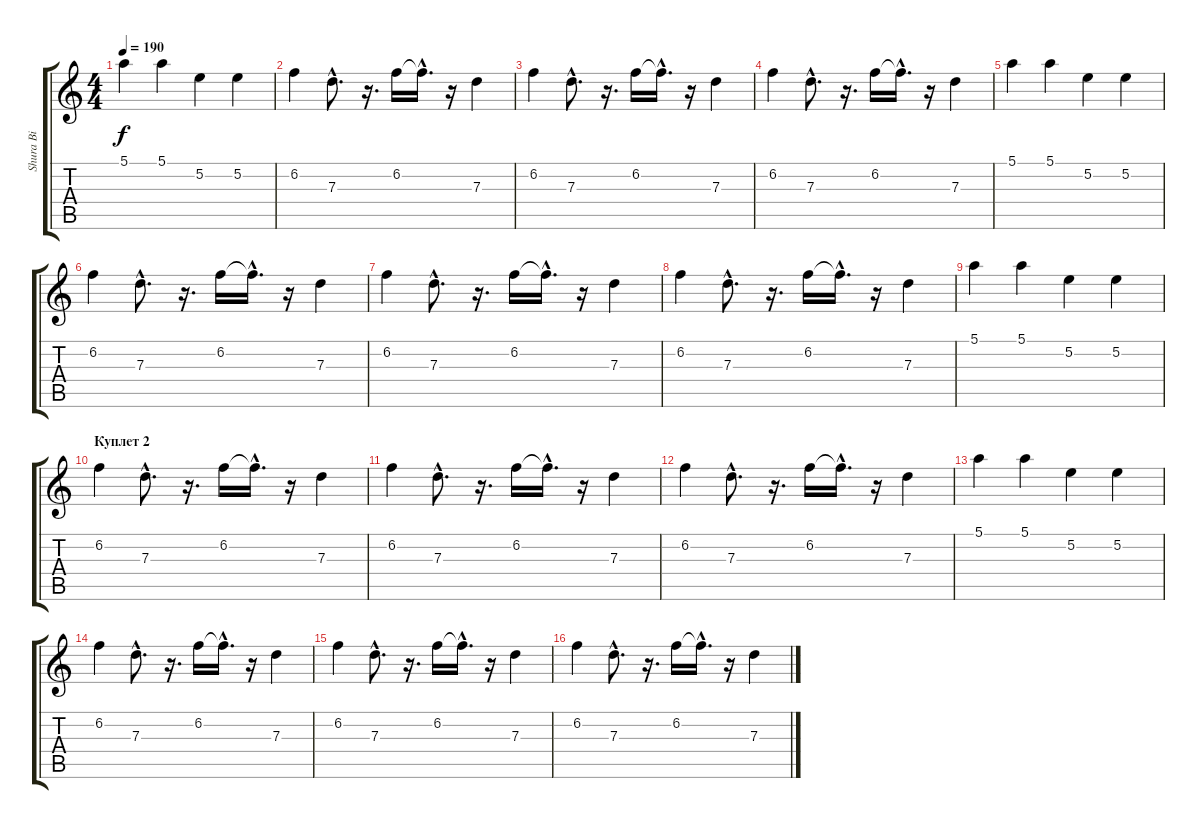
\track ("Shura Bi" "Shura Bi") {instrument distortionguitar}
\staff {score tabs}
\tuning (E4 B3 G3 D3 A2 E2) {hide}
\ts (4 4)
\tempo 190
\clef g2
\ks c
5.1.4{dy f} 5.1.4 5.2.4 5.2.4 |
6.2.4 7.3{hac}.8{d} r.16{d} 6.2.16 6.2{hac t}.16{d} r.16 7.3.4 |
6.2.4 7.3{hac}.8{d} r.16{d} 6.2.16 6.2{hac t}.16{d} r.16 7.3.4 |
6.2.4 7.3{hac}.8{d} r.16{d} 6.2.16 6.2{hac t}.16{d} r.16 7.3.4 |
5.1.4 5.1.4 5.2.4 5.2.4 |
6.2.4 7.3{hac}.8{d} r.16{d} 6.2.16 6.2{hac t}.16{d} r.16 7.3.4 |
6.2.4 7.3{hac}.8{d} r.16{d} 6.2.16 6.2{hac t}.16{d} r.16 7.3.4 |
6.2.4 7.3{hac}.8{d} r.16{d} 6.2.16 6.2{hac t}.16{d} r.16 7.3.4 |
5.1.4 5.1.4 5.2.4 5.2.4 |
\section ("" "Куплет 2")
6.2.4 7.3{hac}.8{d} r.16{d} 6.2.16 6.2{hac t}.16{d} r.16 7.3.4 |
6.2.4 7.3{hac}.8{d} r.16{d} 6.2.16 6.2{hac t}.16{d} r.16 7.3.4 |
6.2.4 7.3{hac}.8{d} r.16{d} 6.2.16 6.2{hac t}.16{d} r.16 7.3.4 |
5.1.4 5.1.4 5.2.4 5.2.4 |
6.2.4 7.3{hac}.8{d} r.16{d} 6.2.16 6.2{hac t}.16{d} r.16 7.3.4 |
6.2.4 7.3{hac}.8{d} r.16{d} 6.2.16 6.2{hac t}.16{d} r.16 7.3.4 |
6.2.4 7.3{hac}.8{d} r.16{d} 6.2.16 6.2{hac t}.16{d} r.16 7.3.4
